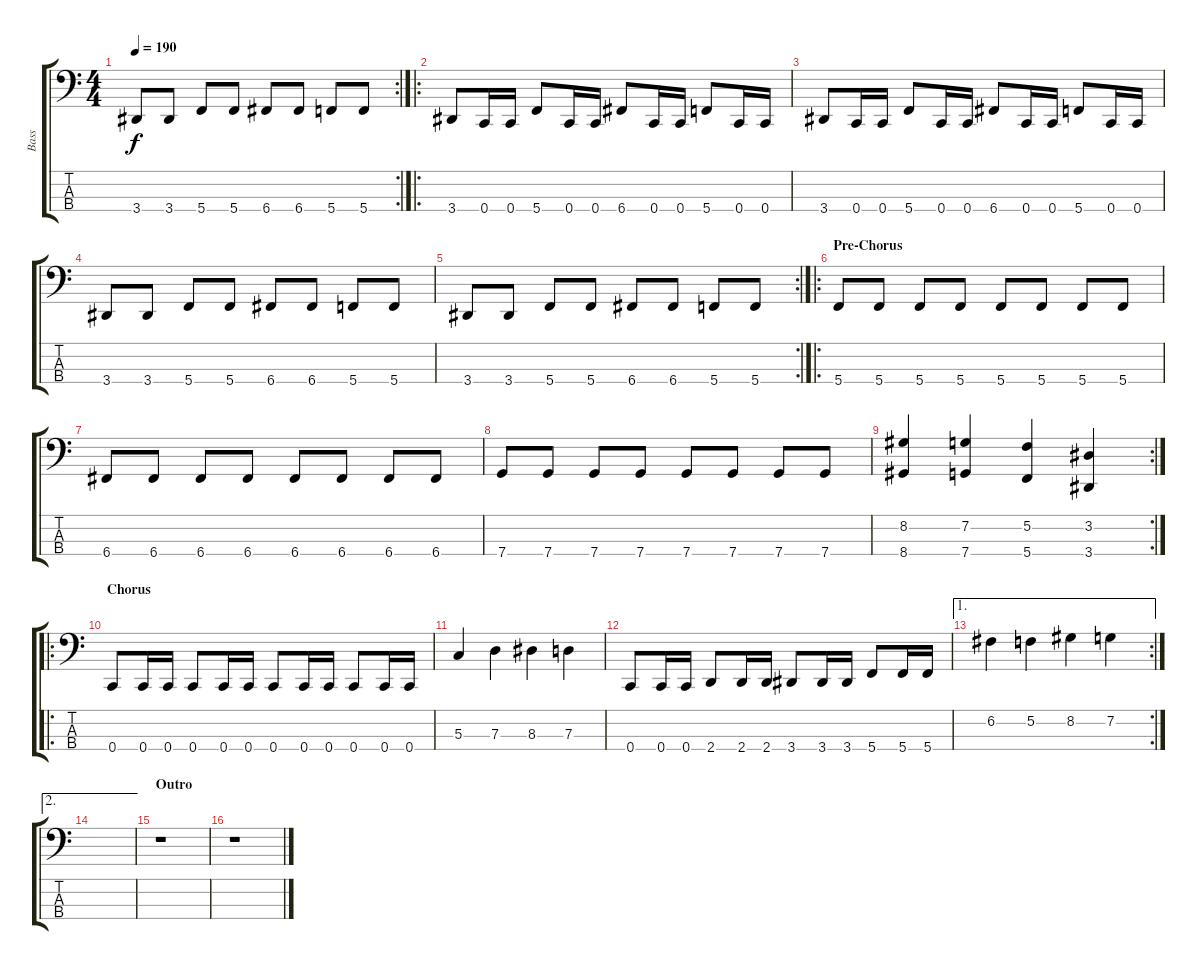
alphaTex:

\track ("Bass" "Bass") {instrument electricbasspick}
\staff {score tabs}
\tuning (F2 C2 G1 C1) {hide}
\rc 2
\ts (4 4)
\tempo 190
\clef f4
\ks c
3.4.8{dy f} 3.4.8 5.4.8 5.4.8 6.4.8 6.4.8 5.4.8 5.4.8 |
\ro
3.4.8 0.4.16 0.4.16 5.4.8 0.4.16 0.4.16 6.4.8 0.4.16 0.4.16 5.4.8 0.4.16 0.4.16 |
3.4.8 0.4.16 0.4.16 5.4.8 0.4.16 0.4.16 6.4.8 0.4.16 0.4.16 5.4.8 0.4.16 0.4.16 |
3.4.8 3.4.8 5.4.8 5.4.8 6.4.8 6.4.8 5.4.8 5.4.8 |
\rc 2
3.4.8 3.4.8 5.4.8 5.4.8 6.4.8 6.4.8 5.4.8 5.4.8 |
\ro
\section ("" "Pre-Chorus")
5.4.8 5.4.8 5.4.8 5.4.8 5.4.8 5.4.8 5.4.8 5.4.8 |
6.4.8 6.4.8 6.4.8 6.4.8 6.4.8 6.4.8 6.4.8 6.4.8 |
7.4.8 7.4.8 7.4.8 7.4.8 7.4.8 7.4.8 7.4.8 7.4.8 |
\rc 2
(8.2 8.4).4 (7.2 7.4).4 (5.2 5.4).4 (3.2 3.4).4 |
\ro
\section ("" "Chorus")
0.4.8 0.4.16 0.4.16 0.4.8 0.4.16 0.4.16 0.4.8 0.4.16 0.4.16 0.4.8 0.4.16 0.4.16 |
5.3.4 7.3.4 8.3.4 7.3.4 |
0.4.8 0.4.16 0.4.16 2.4.8 2.4.16 2.4.16 3.4.8 3.4.16 3.4.16 5.4.8 5.4.16 5.4.16 |
\ae 1
\rc 2
6.2.4 5.2.4 8.2.4 7.2.4 |
\ae 2
|
\section ("" "Outro")
r.1 |
r.1
